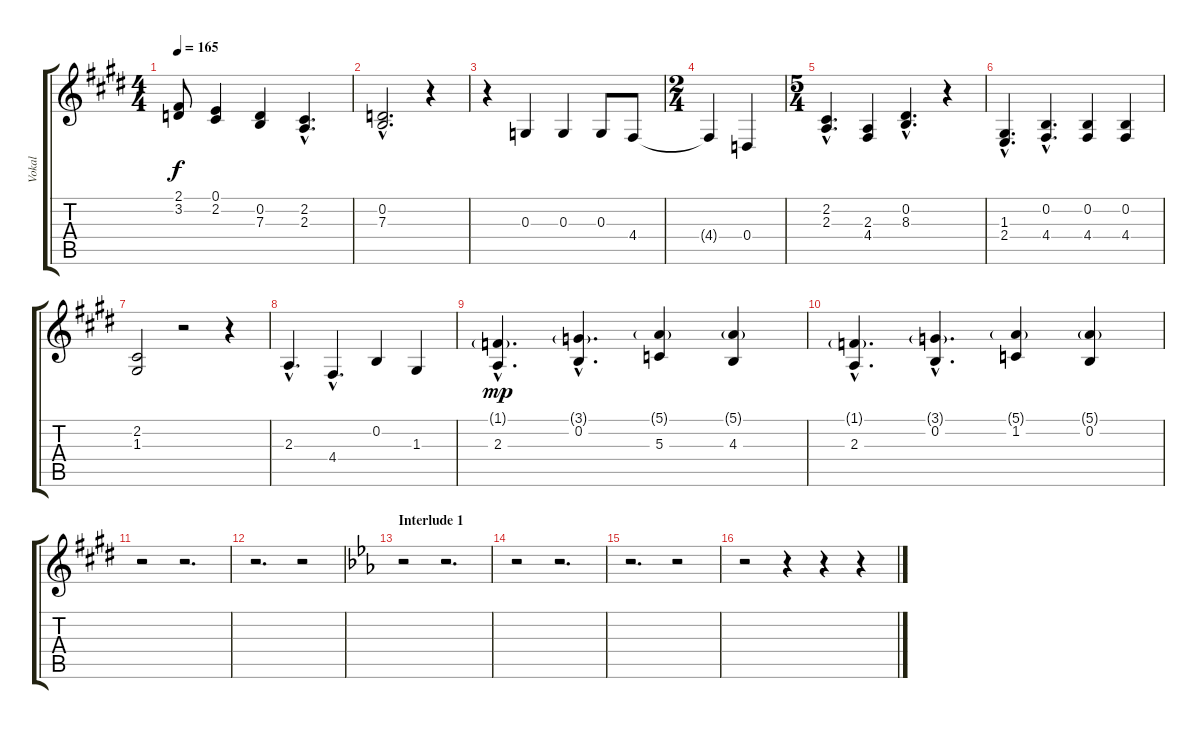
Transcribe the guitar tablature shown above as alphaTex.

\track ("Vokal" "Vokal") {instrument viola}
\staff {score tabs}
\tuning (E4 B3 G3 D3 A2 E2) {hide}
\ts (4 4)
\tempo 165
\clef g2
\ks e
(2.1{t} 3.2{t}).8{dy f} (0.1 2.2).4 (0.2 7.3).4 (2.2{hac} 2.3{hac}).4{d} |
(0.2{hac} 7.3{hac}).2{d} r.4 |
r.4 0.3.4 0.3.4 0.3.8 4.4.8 |
\ts (2 4)
4.4{t}.4 0.4.4 |
\ts (5 4)
(2.2{hac} 2.3{hac}).4{d} (2.3 4.4).4 (0.2{hac} 8.3{hac}).4{d} r.4 |
(1.3{hac} 2.4{hac}).4{d} (0.2{hac} 4.4{hac}).4{d} (0.2 4.4).4 (0.2 4.4).4 |
(2.2 1.3).2 r.2 r.4 |
2.3{hac}.4{d} 4.4{hac}.4{d} 0.2.4 1.3.4 |
(1.1{g hac} 2.3{hac}).4{d dy mp} (3.1{g hac} 0.2{hac}).4{d} (5.1{g} 5.3).4 (5.1{g} 4.3).4 |
(1.1{g hac} 2.3{hac}).4{d} (3.1{g hac} 0.2{hac}).4{d} (5.1{g} 1.2).4 (5.1{g} 0.2).4 |
r.2 r.2{d} |
r.2{d} r.2 |
\section ("" "Interlude 1")
\ks eb
r.2 r.2{d} |
r.2 r.2{d} |
r.2{d} r.2 |
r.2 r.4 r.4 r.4
